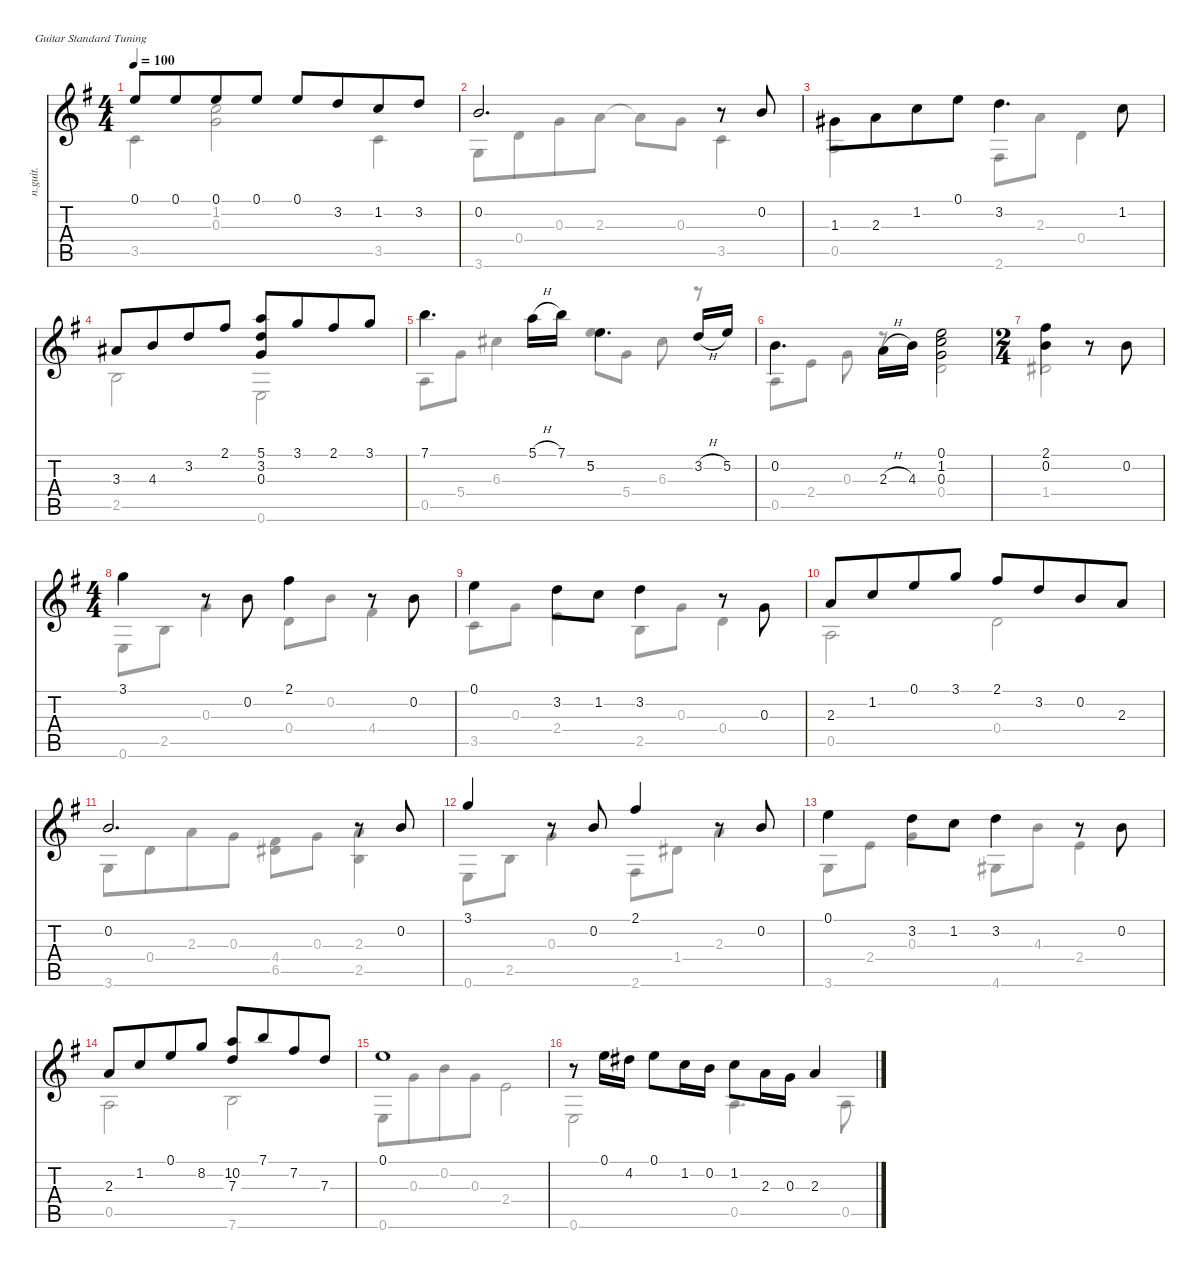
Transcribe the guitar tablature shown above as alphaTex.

\defaultSystemsLayout 4
\hideDynamics
\bracketExtendMode nobrackets
\otherSystemsTrackNameOrientation horizontal
\track ("音轨 1" "n.guit.") {instrument acousticguitarnylon}
\staff {score tabs}
\tuning (E4 B3 G3 D3 A2 E2)
\voice
\ts (4 4)
\tempo 100
\clef g2
\ks g
0.1.8{dy f} 0.1.8{beam merge} 0.1.8 0.1.8 0.1.8 3.2.8{beam merge} 1.2.8 3.2.8 |
0.2.2{d} r.8 0.2.8 |
1.3.8 2.3.8{beam merge} 1.2.8 0.1.8 3.2.4{d beam invert} 1.2.8{beam invert} |
3.3.8 4.3.8{beam merge} 3.2.8 2.1.8{beam split} (5.1 3.2 0.3).8 3.1.8{beam merge} 2.1.8 3.1.8 |
7.1.4{d beam invert} 5.1{h}.16 7.1.16 5.2.4{d beam invert} 3.2{h}.16 5.2.16 |
0.2.4{d beam invert} 2.3{h}.16 4.3.16 (0.1 1.2 0.3).2{beam invert} |
\ts (2 4)
\beaming (8 2 2)
(2.1 0.2).4{beam invert} r.8 0.2.8{beam invert} |
\ts (4 4)
\beaming (8 2 2 2 2)
3.1.4{beam invert} r.8 0.2.8{beam invert} 2.1.4{beam invert} r.8 0.2.8{beam invert} |
0.1.4{beam invert} 3.2.8 1.2.8 3.2.4{beam invert} r.8 0.3.8{beam invert} |
2.3.8 1.2.8{beam merge} 0.1.8 3.1.8{beam split} 2.1.8 3.2.8{beam merge} 0.2.8 2.3.8 |
0.2.2{d} r.8 0.2.8 |
3.1.4 r.8 0.2.8 2.1.4 r.8 0.2.8 |
0.1.4{beam invert} 3.2.8 1.2.8 3.2.4{beam invert} r.8 0.2.8{beam invert} |
2.3.8 1.2.8{beam merge} 0.1.8 8.2.8 (10.2 7.3).8 7.1.8{beam merge} 7.2.8 7.3.8 |
0.1.1 |
r.8 0.1.16 4.2.16 0.1.8{beam invert} 1.2.16 0.2.16 1.2.8{beam invert} 2.3.16 0.3.16 2.3.4
\voice
\clef g2
\ottava regular
\simile none
\ks g
3.5.4{dy f} (1.2 0.3).2 3.5.4 |
3.6.8 0.4.8{beam merge} 0.3.8 2.3.8 2.3{t}.8 0.3.8 3.5.4 |
0.5.2 2.6.8 2.3.8 0.4.4 |
2.5.2 0.6.2 |
0.5.8 5.4.8 6.3.4 5.2.8 5.4.8 6.3.8 r.8 |
0.5.8 2.4.8 0.3.8 r.8 0.4.2 |
1.4.2 |
0.6.8 2.5.8 0.3.4 0.4.8 0.2.8 4.4.4 |
3.5.8 0.3.8 2.4.4 2.5.8 0.3.8 0.4.4 |
0.5.2 0.4.2 |
3.6.8 0.4.8{beam merge} 2.3.8 0.3.8 (4.4 6.5).8 0.3.8 (2.3 2.5).4 |
0.6.8 2.5.8 0.3.4 2.6.8 1.4.8 2.3.4 |
3.6.8 2.4.8 0.3.4 4.6.8 4.3.8 2.4.4 |
0.5.2 7.6.2 |
0.6.8 0.3.8{beam merge} 0.2.8 0.3.8 2.4.2 |
0.6.2 0.5.4{d} 0.5.8
